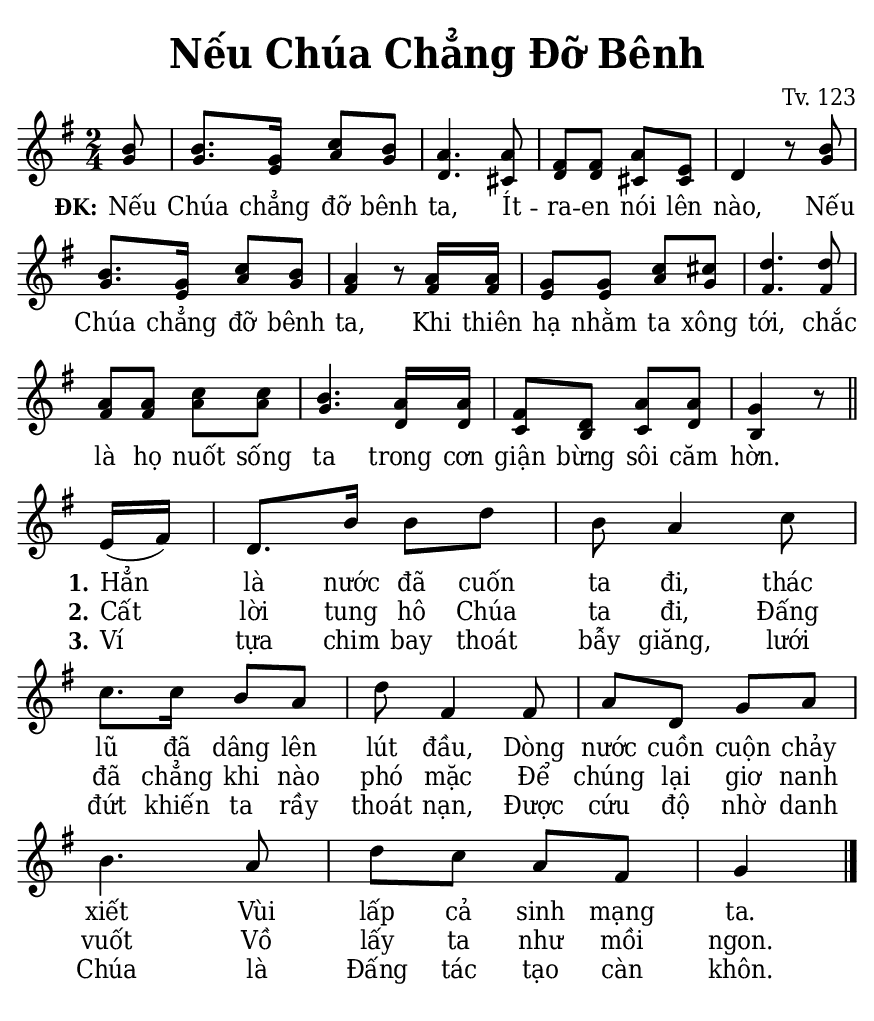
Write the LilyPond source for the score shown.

% Cài đặt chung\
\version "2.22.1"
\include "english.ly"

\header {
  title = \markup { \fontsize #1 "Nếu Chúa Chẳng Đỡ Bênh" }
  composer = "Tv. 123"
  %arranger = "Lm. Kim Long"
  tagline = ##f
}

% Nhạc phiên khúc
nhacPhienKhucSop = \relative c'' {
  \partial 8 b8 |
  b8. g16 c8 b |
  a4. a8 |
  fs fs a e |
  d4 r8 b' |
  b8. g16 c8 b |
  a4 r8 a16 a |
  g8 g c cs |
  d4. d8 |
  a8 a c c |
  b4. a16 a |
  fs8 d a' a |
  g4 r8 \bar "||" \break
  
  e16 (fs) |
  d8. b'16 b8 d |
  b a4 c8 |
  c8. c16 b8 a |
  d fs,4 fs8 |
  a d, g a |
  b4. a8 |
  d c a fs |
  g4 \bar "|."
}

nhacPhienKhucAlto = \relative c'' {
  g8 |
  g8. e16 a8 g |
  d4. cs8 |
  d d cs cs |
  d4 r8 g |
  g8. e16 a8 g |
  fs4 r8 fs16 fs |
  e8 e a g |
  fs4. fs8 |
  fs fs a a |
  g4. d16 d |
  c8 b c d |
  b4 r8
}

% Lời phiên khúc
loiPhienKhucSop = \lyrics {
  \set stanza = "ĐK:"
  Nếu Chúa chẳng đỡ bênh ta,
  Ít -- ra -- en nói lên nào,
  Nếu Chúa chẳng đỡ bênh ta,
  Khi thiên hạ nhằm ta xông tới,
  chắc là họ nuốt sống ta
  trong cơn giận bừng sôi căm hờn.
  <<
    {
      \set stanza = "1."
      Hẳn là nước đã cuốn ta đi,
      thác lũ đã dâng lên lút đầu,
      Dòng nước cuồn cuộn chảy xiết
      Vùi lấp cả sinh mạng ta.
    }
    \new Lyrics {
	    \set associatedVoice = "beSop"
	    \set stanza = "2."
	    Cất lời tung hô Chúa ta đi,
	    Đấng đã chẳng khi nào phó mặc
	    Để chúng lại giơ nanh vuốt
	    Vồ lấy ta như mồi ngon.
    }
    \new Lyrics {
	    \set associatedVoice = "beSop"
	    \set stanza = "3."
	    Ví tựa chim bay thoát bẫy giăng,
	    lưới đứt khiến ta rầy thoát nạn,
	    Được cứu độ nhờ danh Chúa
	    là Đấng tác tạo càn khôn.
    }
  >>
}

% Dàn trang
\paper {
  #(set-paper-size "a5")
  top-margin = 3\mm
  bottom-margin = 3\mm
  left-margin = 3\mm
  right-margin = 3\mm
  indent = #0
  #(define fonts
	 (make-pango-font-tree "Deja Vu Serif Condensed"
	 		       "Deja Vu Serif Condensed"
			       "Deja Vu Serif Condensed"
			       (/ 20 20)))
  print-page-number = ##f
  %page-count = #1
}

TongNhip = {
  \key g \major \time 2/4
  \set Timing.beamExceptions = #'()
  \set Timing.baseMoment = #(ly:make-moment 1/4)
}

% Đổi kích thước nốt cho bè phụ
notBePhu =
#(define-music-function (font-size music) (number? ly:music?)
   (for-some-music
     (lambda (m)
       (if (music-is-of-type? m 'rhythmic-event)
           (begin
             (set! (ly:music-property m 'tweaks)
                   (cons `(font-size . ,font-size)
                         (ly:music-property m 'tweaks)))
             #t)
           #f))
     music)
   music)

\score {
  \new ChoirStaff <<
    \new Staff \with {
        \consists "Merge_rests_engraver"
        printPartCombineTexts = ##f
      }
      <<
      \new Voice \TongNhip \partCombine 
        \nhacPhienKhucSop
        \notBePhu -1 { \nhacPhienKhucAlto }
      \new NullVoice = beSop \nhacPhienKhucSop
      \new Lyrics \lyricsto beSop \loiPhienKhucSop
      >>
  >>
  \layout {
    %\override Staff.TimeSignature.transparent = ##t
    \override Lyrics.LyricSpace.minimum-distance = #1
    \override Score.BarNumber.break-visibility = ##(#f #f #f)
    \override Score.SpacingSpanner.uniform-stretching = ##t
  } 
}
